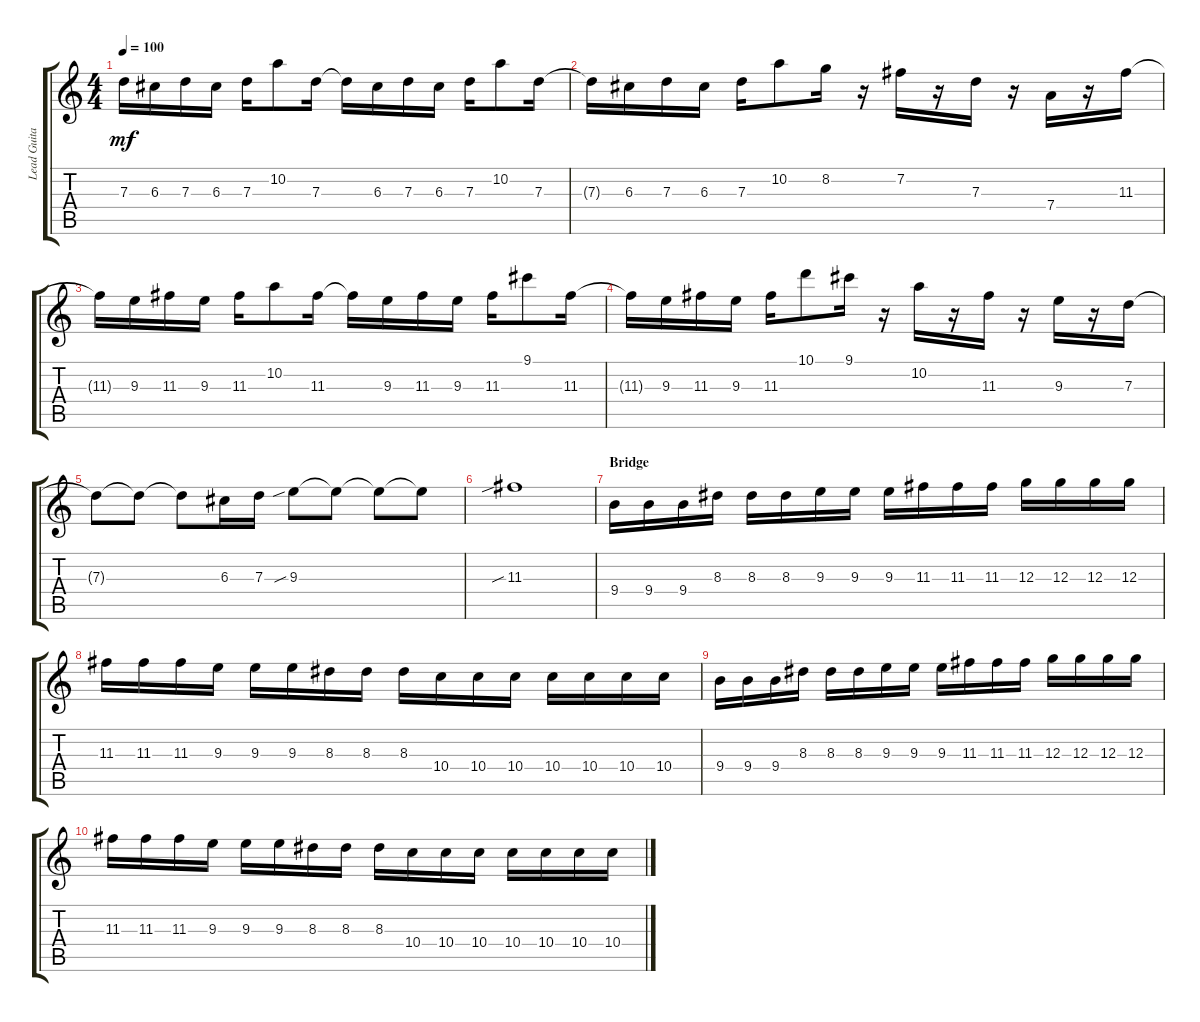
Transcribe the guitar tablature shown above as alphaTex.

\track ("Lead Guitar" "Lead Guita") {instrument distortionguitar}
\staff {score tabs}
\tuning (E4 B3 G3 D3 A2 E2) {hide}
\ts (4 4)
\tempo 100
\clef g2
\ks c
7.3{t}.16{dy mf} 6.3.16 7.3.16 6.3.16 7.3.16 10.2.8 7.3.16 7.3{t}.16 6.3.16 7.3.16 6.3.16 7.3.16 10.2.8 7.3.16 |
7.3{t}.16 6.3.16 7.3.16 6.3.16 7.3.16 10.2.8 8.2.16 r.16 7.2.16 r.16 7.3.16 r.16 7.4.16 r.16 11.3.16 |
11.3{t}.16 9.3.16 11.3.16 9.3.16 11.3.16 10.2.8 11.3.16 11.3{t}.16 9.3.16 11.3.16 9.3.16 11.3.16 9.1.8 11.3.16 |
11.3{t}.16 9.3.16 11.3.16 9.3.16 11.3.16 10.1.8 9.1.16 r.16 10.2.16 r.16 11.3.16 r.16 9.3.16 r.16 7.3.16 |
7.3{t}.8 7.3{t}.8 7.3{t}.8 6.3.16 7.3.16 9.3{sib}.8 9.3{t}.8 9.3{t}.8 9.3{t}.8 |
11.3{sib}.1 |
\section ("" "Bridge")
9.4.16 9.4.16 9.4.16 8.3.16 8.3.16 8.3.16 9.3.16 9.3.16 9.3.16 11.3.16 11.3.16 11.3.16 12.3.16 12.3.16 12.3.16 12.3.16 |
11.3.16 11.3.16 11.3.16 9.3.16 9.3.16 9.3.16 8.3.16 8.3.16 8.3.16 10.4.16 10.4.16 10.4.16 10.4.16 10.4.16 10.4.16 10.4.16 |
9.4.16 9.4.16 9.4.16 8.3.16 8.3.16 8.3.16 9.3.16 9.3.16 9.3.16 11.3.16 11.3.16 11.3.16 12.3.16 12.3.16 12.3.16 12.3.16 |
11.3.16 11.3.16 11.3.16 9.3.16 9.3.16 9.3.16 8.3.16 8.3.16 8.3.16 10.4.16 10.4.16 10.4.16 10.4.16 10.4.16 10.4.16 10.4.16
